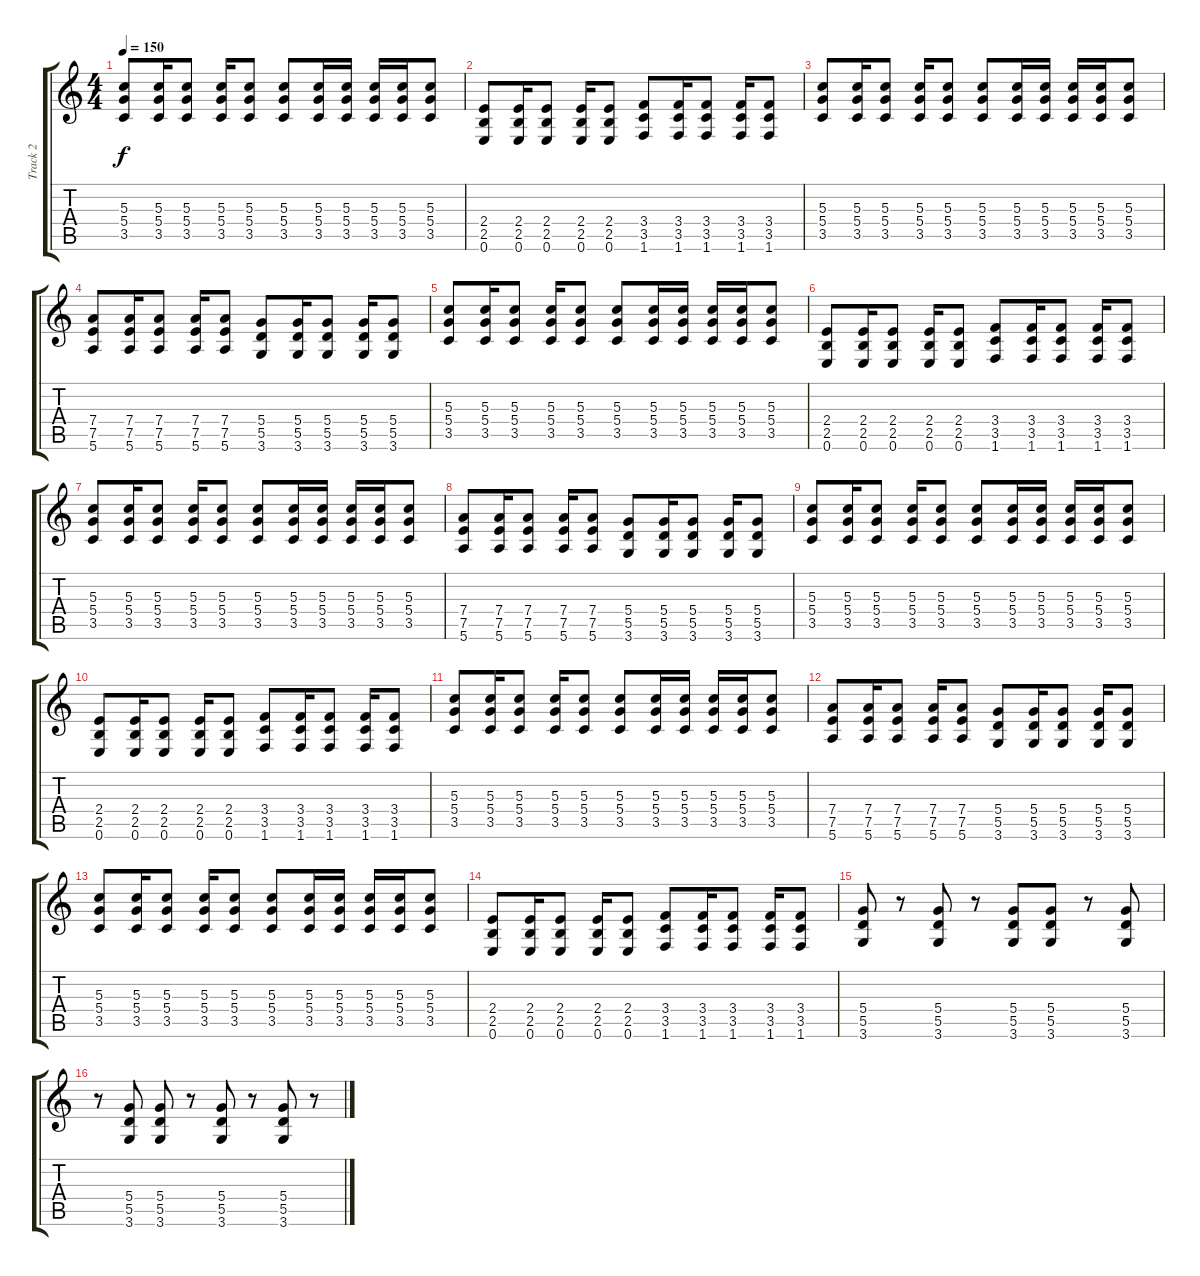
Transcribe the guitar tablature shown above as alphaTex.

\track ("Track 2" "Track 2") {instrument overdrivenguitar}
\staff {score tabs}
\tuning (E4 B3 G3 D3 A2 E2) {hide}
\ts (4 4)
\tempo 150
\clef g2
\ks c
(5.3 5.4 3.5).8{dy f} (5.3 5.4 3.5).16 (5.3 5.4 3.5).8 (5.3 5.4 3.5).16 (5.3 5.4 3.5).8 (5.3 5.4 3.5).8 (5.3 5.4 3.5).16 (5.3 5.4 3.5).16 (5.3 5.4 3.5).16 (5.3 5.4 3.5).16 (5.3 5.4 3.5).8 |
(2.4 2.5 0.6).8 (2.4 2.5 0.6).16 (2.4 2.5 0.6).8 (2.4 2.5 0.6).16 (2.4 2.5 0.6).8 (3.4 3.5 1.6).8 (3.4 3.5 1.6).16 (3.4 3.5 1.6).8 (3.4 3.5 1.6).16 (3.4 3.5 1.6).8 |
(5.3 5.4 3.5).8 (5.3 5.4 3.5).16 (5.3 5.4 3.5).8 (5.3 5.4 3.5).16 (5.3 5.4 3.5).8 (5.3 5.4 3.5).8 (5.3 5.4 3.5).16 (5.3 5.4 3.5).16 (5.3 5.4 3.5).16 (5.3 5.4 3.5).16 (5.3 5.4 3.5).8 |
(7.4 7.5 5.6).8 (7.4 7.5 5.6).16 (7.4 7.5 5.6).8 (7.4 7.5 5.6).16 (7.4 7.5 5.6).8 (5.4 5.5 3.6).8 (5.4 5.5 3.6).16 (5.4 5.5 3.6).8 (5.4 5.5 3.6).16 (5.4 5.5 3.6).8 |
(5.3 5.4 3.5).8 (5.3 5.4 3.5).16 (5.3 5.4 3.5).8 (5.3 5.4 3.5).16 (5.3 5.4 3.5).8 (5.3 5.4 3.5).8 (5.3 5.4 3.5).16 (5.3 5.4 3.5).16 (5.3 5.4 3.5).16 (5.3 5.4 3.5).16 (5.3 5.4 3.5).8 |
(2.4 2.5 0.6).8 (2.4 2.5 0.6).16 (2.4 2.5 0.6).8 (2.4 2.5 0.6).16 (2.4 2.5 0.6).8 (3.4 3.5 1.6).8 (3.4 3.5 1.6).16 (3.4 3.5 1.6).8 (3.4 3.5 1.6).16 (3.4 3.5 1.6).8 |
(5.3 5.4 3.5).8 (5.3 5.4 3.5).16 (5.3 5.4 3.5).8 (5.3 5.4 3.5).16 (5.3 5.4 3.5).8 (5.3 5.4 3.5).8 (5.3 5.4 3.5).16 (5.3 5.4 3.5).16 (5.3 5.4 3.5).16 (5.3 5.4 3.5).16 (5.3 5.4 3.5).8 |
(7.4 7.5 5.6).8 (7.4 7.5 5.6).16 (7.4 7.5 5.6).8 (7.4 7.5 5.6).16 (7.4 7.5 5.6).8 (5.4 5.5 3.6).8 (5.4 5.5 3.6).16 (5.4 5.5 3.6).8 (5.4 5.5 3.6).16 (5.4 5.5 3.6).8 |
(5.3 5.4 3.5).8 (5.3 5.4 3.5).16 (5.3 5.4 3.5).8 (5.3 5.4 3.5).16 (5.3 5.4 3.5).8 (5.3 5.4 3.5).8 (5.3 5.4 3.5).16 (5.3 5.4 3.5).16 (5.3 5.4 3.5).16 (5.3 5.4 3.5).16 (5.3 5.4 3.5).8 |
(2.4 2.5 0.6).8 (2.4 2.5 0.6).16 (2.4 2.5 0.6).8 (2.4 2.5 0.6).16 (2.4 2.5 0.6).8 (3.4 3.5 1.6).8 (3.4 3.5 1.6).16 (3.4 3.5 1.6).8 (3.4 3.5 1.6).16 (3.4 3.5 1.6).8 |
(5.3 5.4 3.5).8 (5.3 5.4 3.5).16 (5.3 5.4 3.5).8 (5.3 5.4 3.5).16 (5.3 5.4 3.5).8 (5.3 5.4 3.5).8 (5.3 5.4 3.5).16 (5.3 5.4 3.5).16 (5.3 5.4 3.5).16 (5.3 5.4 3.5).16 (5.3 5.4 3.5).8 |
(7.4 7.5 5.6).8 (7.4 7.5 5.6).16 (7.4 7.5 5.6).8 (7.4 7.5 5.6).16 (7.4 7.5 5.6).8 (5.4 5.5 3.6).8 (5.4 5.5 3.6).16 (5.4 5.5 3.6).8 (5.4 5.5 3.6).16 (5.4 5.5 3.6).8 |
(5.3 5.4 3.5).8 (5.3 5.4 3.5).16 (5.3 5.4 3.5).8 (5.3 5.4 3.5).16 (5.3 5.4 3.5).8 (5.3 5.4 3.5).8 (5.3 5.4 3.5).16 (5.3 5.4 3.5).16 (5.3 5.4 3.5).16 (5.3 5.4 3.5).16 (5.3 5.4 3.5).8 |
(2.4 2.5 0.6).8 (2.4 2.5 0.6).16 (2.4 2.5 0.6).8 (2.4 2.5 0.6).16 (2.4 2.5 0.6).8 (3.4 3.5 1.6).8 (3.4 3.5 1.6).16 (3.4 3.5 1.6).8 (3.4 3.5 1.6).16 (3.4 3.5 1.6).8 |
(5.4 5.5 3.6).8 r.8 (5.4 5.5 3.6).8 r.8 (5.4 5.5 3.6).8 (5.4 5.5 3.6).8 r.8 (5.4 5.5 3.6).8 |
r.8 (5.4 5.5 3.6).8 (5.4 5.5 3.6).8 r.8 (5.4 5.5 3.6).8 r.8 (5.4 5.5 3.6).8 r.8
